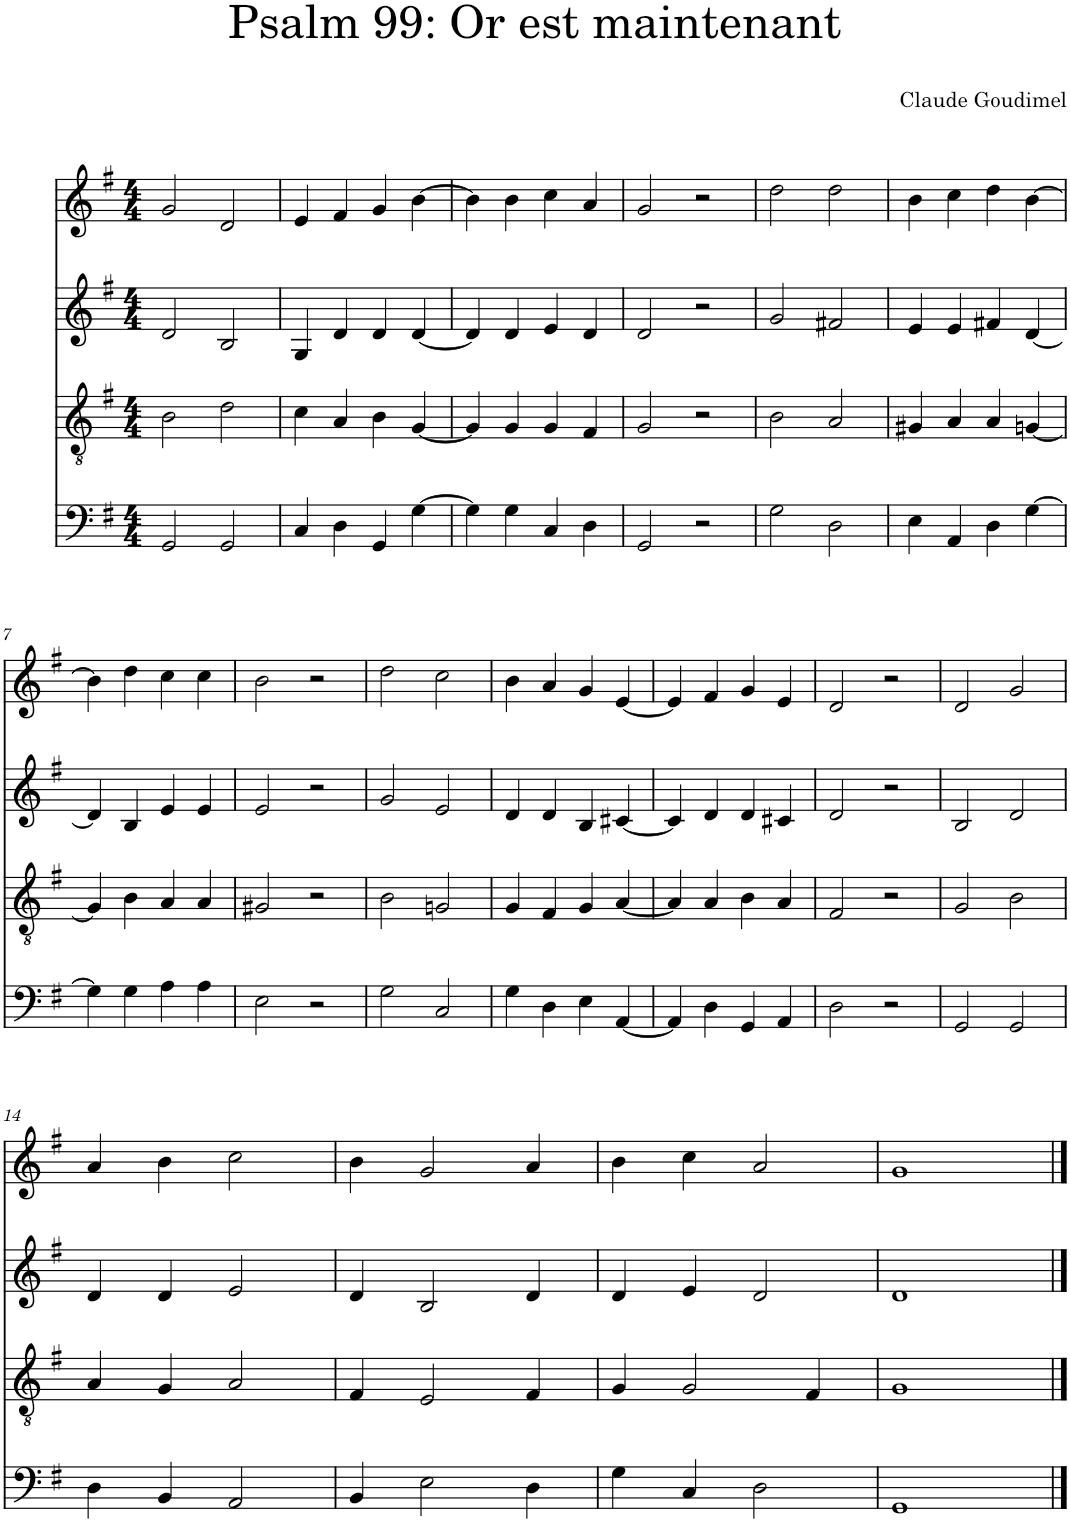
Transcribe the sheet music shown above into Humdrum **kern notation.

**kern	**kern	**kern	**kern
*part4	*part3	*part2	*part1
*staff4	*staff3	*staff2	*staff1
*I"Piano	*I"Piano	*I"Piano	*I"Piano
*I'Pno	*I'Pno	*I'Pno	*I'Pno
*clefF4	*clefGv2	*clefG2	*clefG2
*k[f#]	*k[f#]	*k[f#]	*k[f#]
*M4/4	*M4/4	*M4/4	*M4/4
=1	=1	=1	=1
2GG/	2B\	2d/	2g/
2GG/	2d\	2B/	2d/
=2	=2	=2	=2
4C/	4c\	4G/	4e/
4D\	4A/	4d/	4f#/
4GG/	4B\	4d/	4g/
[4G\	[4G/	[4d/	[4b\
=3	=3	=3	=3
4G\]	4G/]	4d/]	4b\]
4G\	4G/	4d/	4b\
4C/	4G/	4e/	4cc\
4D\	4F#/	4d/	4a/
=4	=4	=4	=4
2GG/	2G/	2d/	2g/
2r	2r	2r	2r
=5	=5	=5	=5
2G\	2B\	2g/	2dd\
2D\	2A/	2f#X/	2dd\
=6	=6	=6	=6
4E\	4G#X/	4e/	4b\
4AA/	4A/	4e/	4cc\
4D\	4A/	4f#X/	4dd\
[4G\	[4Gn/	[4d/	[4b\
!!LO:LB:g=z
=7	=7	=7	=7
4G\]	4G/]	4d/]	4b\]
4G\	4B\	4B/	4dd\
4A\	4A/	4e/	4cc\
4A\	4A/	4e/	4cc\
=8	=8	=8	=8
2E\	2G#X/	2e/	2b\
2r	2r	2r	2r
=9	=9	=9	=9
2G\	2B\	2g/	2dd\
2C/	2Gn/	2e/	2cc\
=10	=10	=10	=10
4G\	4G/	4d/	4b\
4D\	4F#/	4d/	4a/
4E\	4G/	4B/	4g/
[4AA/	[4A/	[4c#X/	[4e/
=11	=11	=11	=11
4AA/]	4A/]	4c#/]	4e/]
4D\	4A/	4d/	4f#/
4GG/	4B\	4d/	4g/
4AA/	4A/	4c#X/	4e/
=12	=12	=12	=12
2D\	2F#/	2d/	2d/
2r	2r	2r	2r
=13	=13	=13	=13
2GG/	2G/	2B/	2d/
2GG/	2B\	2d/	2g/
!!LO:LB:g=z
=14	=14	=14	=14
4D\	4A/	4d/	4a/
4BB/	4G/	4d/	4b\
2AA/	2A/	2e/	2cc\
=15	=15	=15	=15
4BB/	4F#/	4d/	4b\
2E\	2E/	2B/	2g/
4D\	4F#/	4d/	4a/
=16	=16	=16	=16
4G\	4G/	4d/	4b\
4C/	2G/	4e/	4cc\
2D\	.	2d/	2a/
.	4F#/	.	.
=17	=17	=17	=17
1GG	1G	1d	1g
==	==	==	==
*-	*-	*-	*-
